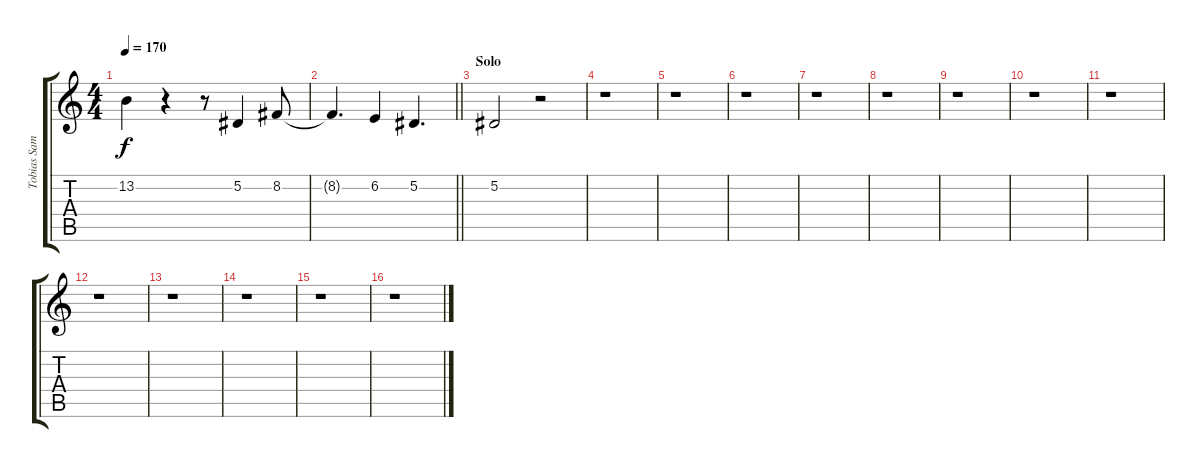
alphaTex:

\track ("Tobias Sammet - Voice" "Tobias Sam") {instrument flute}
\staff {score tabs}
\tuning (Eb4 Bb3 Gb3 Db3 Ab2 Eb2) {hide}
\ts (4 4)
\tempo 170
\clef g2
\ks c
13.2{t}.4{dy f} r.4 r.8 5.2.4 8.2.8 |
\barLineRight lightlight
8.2{t}.4{d} 6.2.4 5.2.4{d} |
\section ("" "Solo")
5.2.2 r.2 |
r.1 |
r.1 |
r.1 |
r.1 |
r.1 |
r.1 |
r.1 |
r.1 |
r.1 |
r.1 |
r.1 |
r.1 |
r.1
